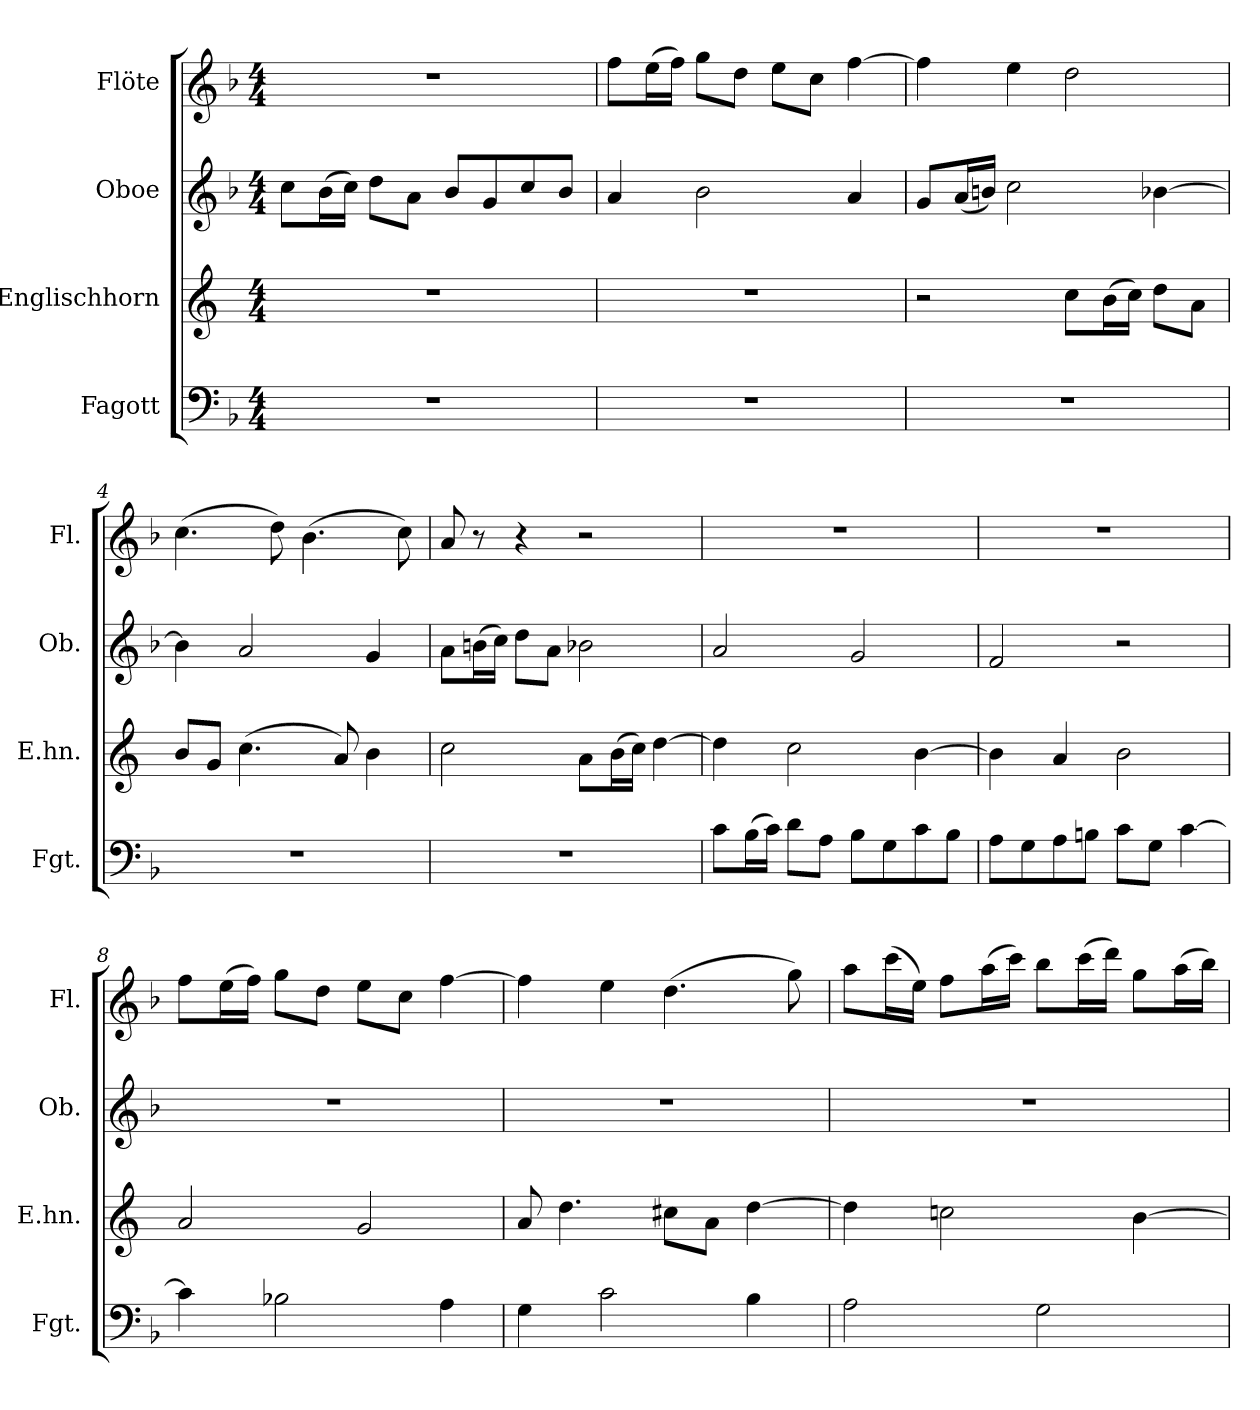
**kern	**kern	**kern	**kern
*part4	*part3	*part2	*part1
*staff4	*staff3	*staff2	*staff1
*I"Fagott	*I"Englischhorn	*I"Oboe	*I"Flöte
*I'Fgt.	*I'E.hn.	*I'Ob.	*I'Fl.
*clefF4	*clefG2	*clefG2	*clefG2
*	*ITrd4c7	*	*
*k[b-]	*k[b-]	*k[b-]	*k[b-]
*F:	*	*F:	*F:
*M4/4	*M4/4	*M4/4	*M4/4
*MM115	*MM115	*MM115	*MM115
=1	=1	=1	=1
1r	1r	8cc\L	1r
.	.	(>16b-\L	.
.	.	16cc\JJ)	.
.	.	8dd\L	.
.	.	8a\J	.
.	.	8b-/L	.
.	.	8g/	.
.	.	8cc/	.
.	.	8b-/J	.
=2	=2	=2	=2
1r	1r	4a/	8ff\L
.	.	.	(>16ee\L
.	.	.	16ff\JJ)
.	.	2b-\	8gg\L
.	.	.	8dd\J
.	.	.	8ee\L
.	.	.	8cc\J
.	.	4a/	[4ff\
=3	=3	=3	=3
1r	2r	8g/L	4ff\]
.	.	(<16a/L	.
.	.	16bn/JJ)	.
.	.	2cc\	4ee\
.	8f\L	.	2dd\
.	(>16e\L	.	.
.	16f\JJ)	.	.
.	8g\L	[4b-X\	.
.	8d\J	.	.
=4	=4	=4	=4
1r	8e/L	4b-\]	(>4.cc\
.	8c/J	.	.
.	(>4.f\	2a/	.
.	.	.	8dd\)
.	.	.	(>4.b-\
.	8d/)	.	.
.	4e\	4g/	.
.	.	.	8cc\)
!!LO:PB:g=z
=5	=5	=5	=5
1r	2f\	8a\L	8a/
.	.	(>16bn\L	8r
.	.	16cc\JJ)	.
.	.	8dd\L	4r
.	.	8a\J	.
.	8d\L	2b-X\	2r
.	(>16e\L	.	.
.	16f\JJ)	.	.
.	[4g\	.	.
=6	=6	=6	=6
8c\L	4g\]	2a/	1r
(>16B-\L	.	.	.
16c\JJ)	.	.	.
8d\L	2f\	.	.
8A\J	.	.	.
8B-\L	.	2g/	.
8G\	.	.	.
8c\	[4e\	.	.
8B-\J	.	.	.
=7	=7	=7	=7
8A\L	4e\]	2f/	1r
8G\	.	.	.
8A\	4d/	.	.
8Bn\J	.	.	.
8c\L	2e\	2r	.
8G\J	.	.	.
[4c\	.	.	.
=8	=8	=8	=8
4c\]	2d/	1r	8ff\L
.	.	.	(>16ee\L
.	.	.	16ff\JJ)
2B-X\	.	.	8gg\L
.	.	.	8dd\J
.	2c/	.	8ee\L
.	.	.	8cc\J
4A\	.	.	[4ff\
!!LO:LB:g=z
=9	=9	=9	=9
4G\	8d/	1r	4ff\]
.	4.g\	.	.
2c\	.	.	4ee\
.	8f#X\L	.	(>4.dd\
.	8d\J	.	.
4B-\	[4g\	.	.
.	.	.	8gg\)
=10	=10	=10	=10
2A\	4g\]	1r	8aa\L
.	.	.	(>16ccc\L
.	.	.	16ee\JJ)
.	2fn\	.	8ff\L
.	.	.	(>16aa\L
.	.	.	16ccc\JJ)
2G\	.	.	8bb-\L
.	.	.	(>16ccc\L
.	.	.	16ddd\JJ)
.	[4e\	.	8gg\L
.	.	.	(>16aa\L
.	.	.	16bb-\JJ)
=	=	=	=
*-	*-	*-	*-
